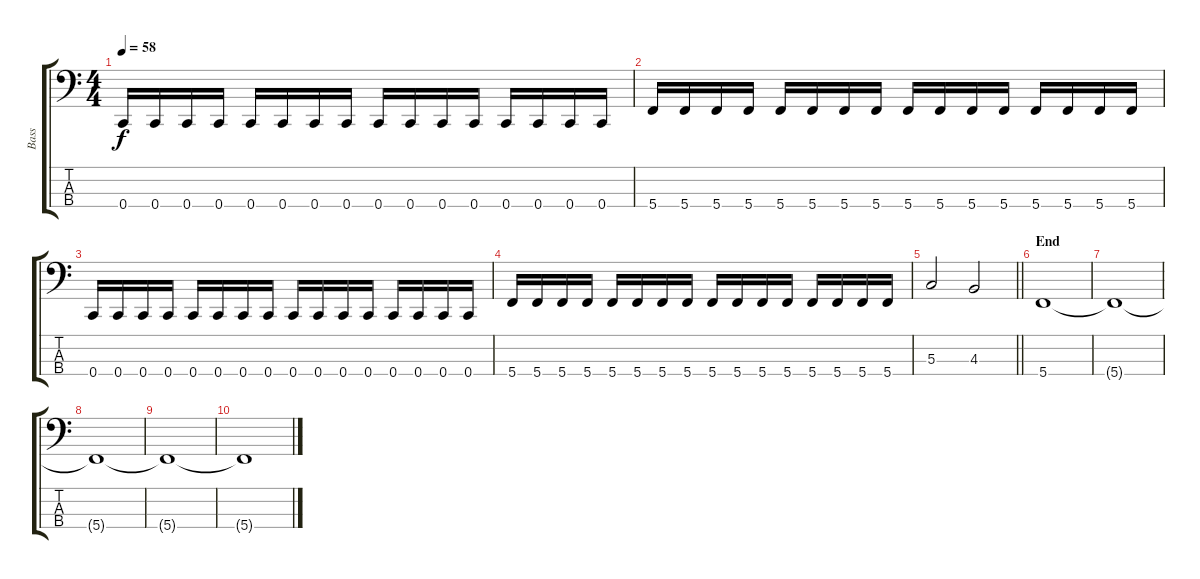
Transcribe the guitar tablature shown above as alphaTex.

\track ("Bass" "Bass") {instrument electricbassfinger}
\staff {score tabs}
\tuning (F2 C2 G1 C1) {hide}
\ts (4 4)
\tempo 58
\clef f4
\ks c
0.4.16{dy f} 0.4.16 0.4.16 0.4.16 0.4.16 0.4.16 0.4.16 0.4.16 0.4.16 0.4.16 0.4.16 0.4.16 0.4.16 0.4.16 0.4.16 0.4.16 |
5.4.16 5.4.16 5.4.16 5.4.16 5.4.16 5.4.16 5.4.16 5.4.16 5.4.16 5.4.16 5.4.16 5.4.16 5.4.16 5.4.16 5.4.16 5.4.16 |
0.4.16 0.4.16 0.4.16 0.4.16 0.4.16 0.4.16 0.4.16 0.4.16 0.4.16 0.4.16 0.4.16 0.4.16 0.4.16 0.4.16 0.4.16 0.4.16 |
5.4.16 5.4.16 5.4.16 5.4.16 5.4.16 5.4.16 5.4.16 5.4.16 5.4.16 5.4.16 5.4.16 5.4.16 5.4.16 5.4.16 5.4.16 5.4.16 |
\barLineRight lightlight
5.3.2 4.3.2 |
\section ("" "End")
5.4.1 |
5.4{t}.1 |
5.4{t}.1{volume 0} |
5.4{t}.1 |
5.4{t}.1
